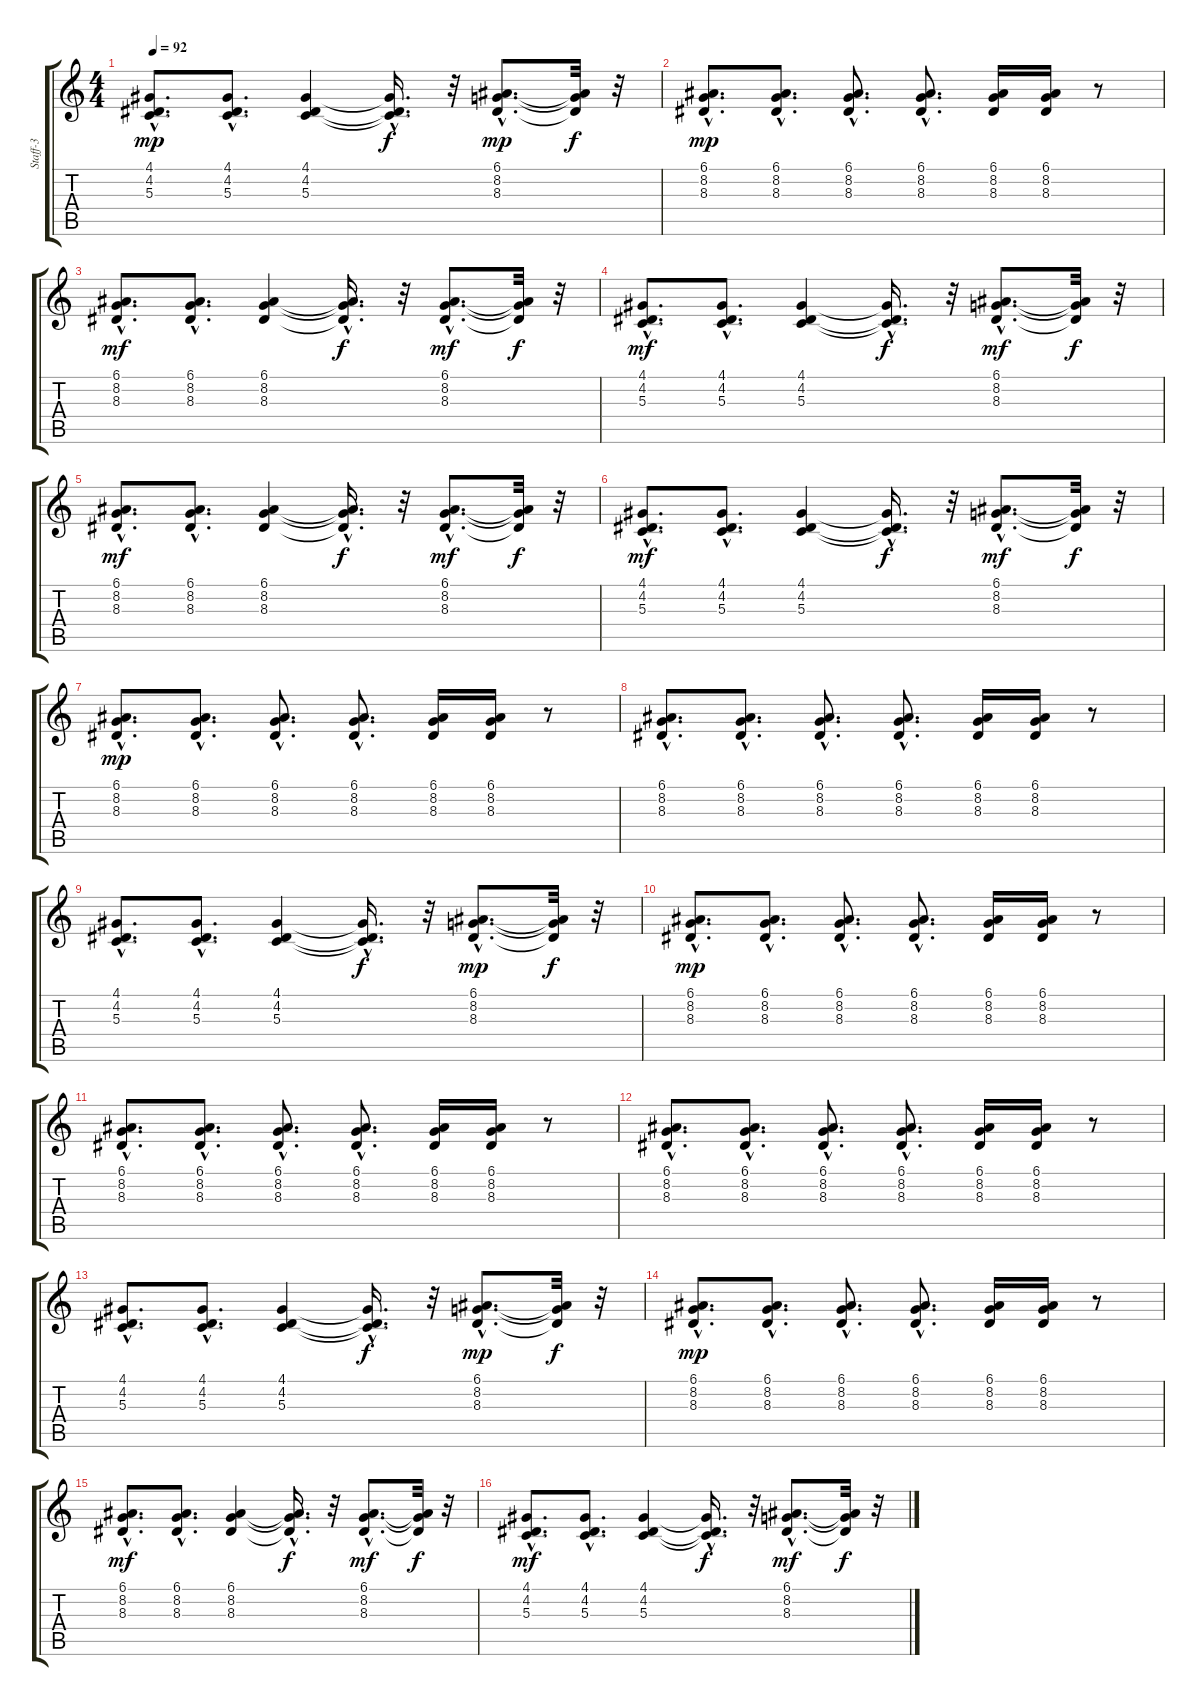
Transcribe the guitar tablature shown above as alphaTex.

\track ("Staff-3" "Staff-3") {instrument harpsichord}
\staff {score tabs}
\tuning (E4 B3 G3 D3 A2 E2) {hide}
\ts (4 4)
\tempo 92
\clef g2
\ks c
(4.1{hac} 4.2{hac} 5.3{hac}).8{d dy mp} (4.1{hac} 4.2{hac} 5.3{hac}).8{d} (4.1 4.2 5.3).4 (4.1{hac t} 4.2{hac t} 5.3{hac t}).16{d dy f} r.32 (6.1{hac} 8.2{hac} 8.3{hac}).8{d dy mp} (6.1{t} 8.2{t} 8.3{t}).32{dy f} r.32 |
(6.1{hac} 8.2{hac} 8.3{hac}).8{d dy mp} (6.1{hac} 8.2{hac} 8.3{hac}).8{d} (6.1{hac} 8.2{hac} 8.3{hac}).8{d} (6.1{hac} 8.2{hac} 8.3{hac}).8{d} (6.1 8.2 8.3).16 (6.1 8.2 8.3).16 r.8 |
(6.1{hac} 8.2{hac} 8.3{hac}).8{d dy mf} (6.1{hac} 8.2{hac} 8.3{hac}).8{d} (6.1 8.2 8.3).4 (6.1{hac t} 8.2{hac t} 8.3{hac t}).16{d dy f} r.32 (6.1{hac} 8.2{hac} 8.3{hac}).8{d dy mf} (6.1{t} 8.2{t} 8.3{t}).32{dy f} r.32 |
(4.1{hac} 4.2{hac} 5.3{hac}).8{d dy mf} (4.1{hac} 4.2{hac} 5.3{hac}).8{d} (4.1 4.2 5.3).4 (4.1{hac t} 4.2{hac t} 5.3{hac t}).16{d dy f} r.32 (6.1{hac} 8.2{hac} 8.3{hac}).8{d dy mf} (6.1{t} 8.2{t} 8.3{t}).32{dy f} r.32 |
(6.1{hac} 8.2{hac} 8.3{hac}).8{d dy mf} (6.1{hac} 8.2{hac} 8.3{hac}).8{d} (6.1 8.2 8.3).4 (6.1{hac t} 8.2{hac t} 8.3{hac t}).16{d dy f} r.32 (6.1{hac} 8.2{hac} 8.3{hac}).8{d dy mf} (6.1{t} 8.2{t} 8.3{t}).32{dy f} r.32 |
(4.1{hac} 4.2{hac} 5.3{hac}).8{d dy mf} (4.1{hac} 4.2{hac} 5.3{hac}).8{d} (4.1 4.2 5.3).4 (4.1{hac t} 4.2{hac t} 5.3{hac t}).16{d dy f} r.32 (6.1{hac} 8.2{hac} 8.3{hac}).8{d dy mf} (6.1{t} 8.2{t} 8.3{t}).32{dy f} r.32 |
(6.1{hac} 8.2{hac} 8.3{hac}).8{d dy mp} (6.1{hac} 8.2{hac} 8.3{hac}).8{d} (6.1{hac} 8.2{hac} 8.3{hac}).8{d} (6.1{hac} 8.2{hac} 8.3{hac}).8{d} (6.1 8.2 8.3).16 (6.1 8.2 8.3).16 r.8 |
(6.1{hac} 8.2{hac} 8.3{hac}).8{d} (6.1{hac} 8.2{hac} 8.3{hac}).8{d} (6.1{hac} 8.2{hac} 8.3{hac}).8{d} (6.1{hac} 8.2{hac} 8.3{hac}).8{d} (6.1 8.2 8.3).16 (6.1 8.2 8.3).16 r.8 |
(4.1{hac} 4.2{hac} 5.3{hac}).8{d} (4.1{hac} 4.2{hac} 5.3{hac}).8{d} (4.1 4.2 5.3).4 (4.1{hac t} 4.2{hac t} 5.3{hac t}).16{d dy f} r.32 (6.1{hac} 8.2{hac} 8.3{hac}).8{d dy mp} (6.1{t} 8.2{t} 8.3{t}).32{dy f} r.32 |
(6.1{hac} 8.2{hac} 8.3{hac}).8{d dy mp} (6.1{hac} 8.2{hac} 8.3{hac}).8{d} (6.1{hac} 8.2{hac} 8.3{hac}).8{d} (6.1{hac} 8.2{hac} 8.3{hac}).8{d} (6.1 8.2 8.3).16 (6.1 8.2 8.3).16 r.8 |
(6.1{hac} 8.2{hac} 8.3{hac}).8{d} (6.1{hac} 8.2{hac} 8.3{hac}).8{d} (6.1{hac} 8.2{hac} 8.3{hac}).8{d} (6.1{hac} 8.2{hac} 8.3{hac}).8{d} (6.1 8.2 8.3).16 (6.1 8.2 8.3).16 r.8 |
(6.1{hac} 8.2{hac} 8.3{hac}).8{d} (6.1{hac} 8.2{hac} 8.3{hac}).8{d} (6.1{hac} 8.2{hac} 8.3{hac}).8{d} (6.1{hac} 8.2{hac} 8.3{hac}).8{d} (6.1 8.2 8.3).16 (6.1 8.2 8.3).16 r.8 |
(4.1{hac} 4.2{hac} 5.3{hac}).8{d} (4.1{hac} 4.2{hac} 5.3{hac}).8{d} (4.1 4.2 5.3).4 (4.1{hac t} 4.2{hac t} 5.3{hac t}).16{d dy f} r.32 (6.1{hac} 8.2{hac} 8.3{hac}).8{d dy mp} (6.1{t} 8.2{t} 8.3{t}).32{dy f} r.32 |
(6.1{hac} 8.2{hac} 8.3{hac}).8{d dy mp} (6.1{hac} 8.2{hac} 8.3{hac}).8{d} (6.1{hac} 8.2{hac} 8.3{hac}).8{d} (6.1{hac} 8.2{hac} 8.3{hac}).8{d} (6.1 8.2 8.3).16 (6.1 8.2 8.3).16 r.8 |
(6.1{hac} 8.2{hac} 8.3{hac}).8{d dy mf} (6.1{hac} 8.2{hac} 8.3{hac}).8{d} (6.1 8.2 8.3).4 (6.1{hac t} 8.2{hac t} 8.3{hac t}).16{d dy f} r.32 (6.1{hac} 8.2{hac} 8.3{hac}).8{d dy mf} (6.1{t} 8.2{t} 8.3{t}).32{dy f} r.32 |
(4.1{hac} 4.2{hac} 5.3{hac}).8{d dy mf} (4.1{hac} 4.2{hac} 5.3{hac}).8{d} (4.1 4.2 5.3).4 (4.1{hac t} 4.2{hac t} 5.3{hac t}).16{d dy f} r.32 (6.1{hac} 8.2{hac} 8.3{hac}).8{d dy mf} (6.1{t} 8.2{t} 8.3{t}).32{dy f} r.32
